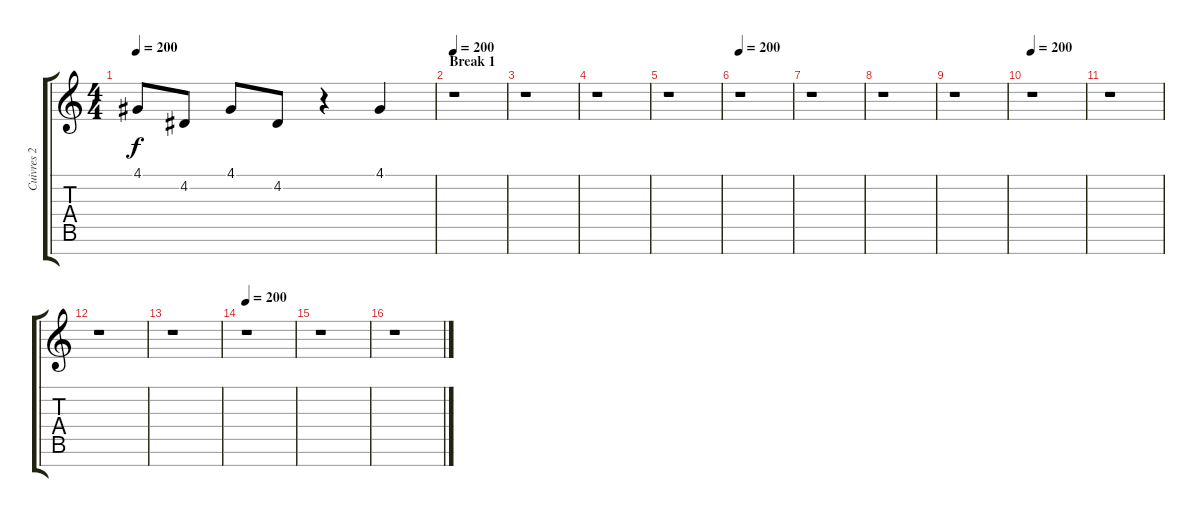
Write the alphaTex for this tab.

\track ("Cuivres 2" "Cuivres 2") {instrument trombone}
\staff {score tabs}
\tuning (E4 B3 G3 D3 A2 E2 B1) {hide}
\ts (4 4)
\tempo 200
\clef g2
\ks c
4.1.8{dy f} 4.2.8 4.1.8 4.2.8 r.4 4.1.4 |
\section ("" "Break 1")
\tempo 200
r.1 |
r.1 |
r.1 |
r.1 |
\tempo 200
r.1 |
r.1 |
r.1 |
r.1 |
\tempo 200
r.1 |
r.1 |
r.1 |
r.1 |
\tempo 200
r.1 |
r.1 |
r.1
